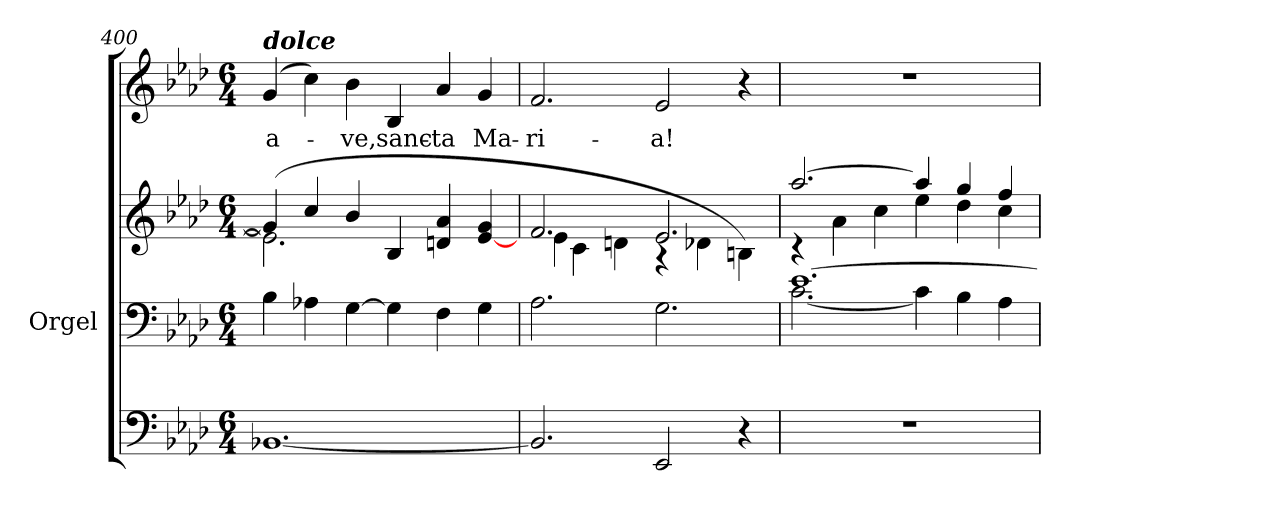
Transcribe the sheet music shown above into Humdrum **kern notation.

**kern	**kern	**kern	**kern	**text
*part3	*part2	*part2	*part1	*part1
*staff4	*staff3	*staff2	*staff1	*staff1
*	*I"Orgel	*	*	*
*	*I'Org.	*	*	*
*clefF4	*clefF4	*clefG2	*clefG2	*
*k[b-e-a-d-]	*k[b-e-a-d-]	*k[b-e-a-d-]	*k[b-e-a-d-]	*
*A-:	*A-:	*A-:	*A-:	*
*M6/4	*M6/4	*M6/4	*M6/4	*
=400	=400	=400	=400	=400
*	*	*^	*	*
!	!	!	!	!LO:TX:a:Bi:t=dolce	!
!	!	!	!	!	!LO:LY:b
[1.BB-X	4B-\	(4g/]	2.e-\]	(4g/	a-
.	4A-X\	4cc/	.	4cc\)	.
!	!	!	!	!	!LO:LY:b
.	[4G\	4b-/	.	4b-\	-ve,
!	!	!	!	!	!LO:LY:b
.	4G\]	4B-/	2.ryy	4B-/	sanc-
!	!	!	!	!	!LO:LY:b
.	4F\	4dn/ 4a-/	.	4a-/	-ta
!	!	!	!	!	!LO:LY:b
.	4G\	[>4e-/ 4g/	.	4g/	Ma-
!!LO:PB:g=z
=401	=401	=401	=401	=401	=401
!	!	!	!	!	!LO:LY:b
2.BB-/]	2.A-\	2.f/	4e-\	2.f/	-ri-
.	.	.	4c\	.	.
.	.	.	4dn\	.	.
!	!	!	!	!	!LO:LY:b
2EE-/	2.G\	2.e-/	4rG	2e-/	-a!
.	.	.	4d-X\	.	.
4r	.	.	4Bn\)	4r	.
=402	=402	=402	=402	=402	=402
*	*^	*	*	*	*
1.r	[>1.e-	[<2.c\	[>2.aa-/	4r	1.r	.
.	.	.	.	4a-\	.	.
.	.	.	.	4cc\	.	.
.	.	4c\]	4aa-/]	4ee-\	.	.
.	.	4B-\	4gg/	4dd-\	.	.
.	.	4A-\	4ff/	4cc\	.	.
*	*v	*v	*	*	*	*
*	*	*v	*v	*	*
=	=	=	=	=
*-	*-	*-	*-	*-
